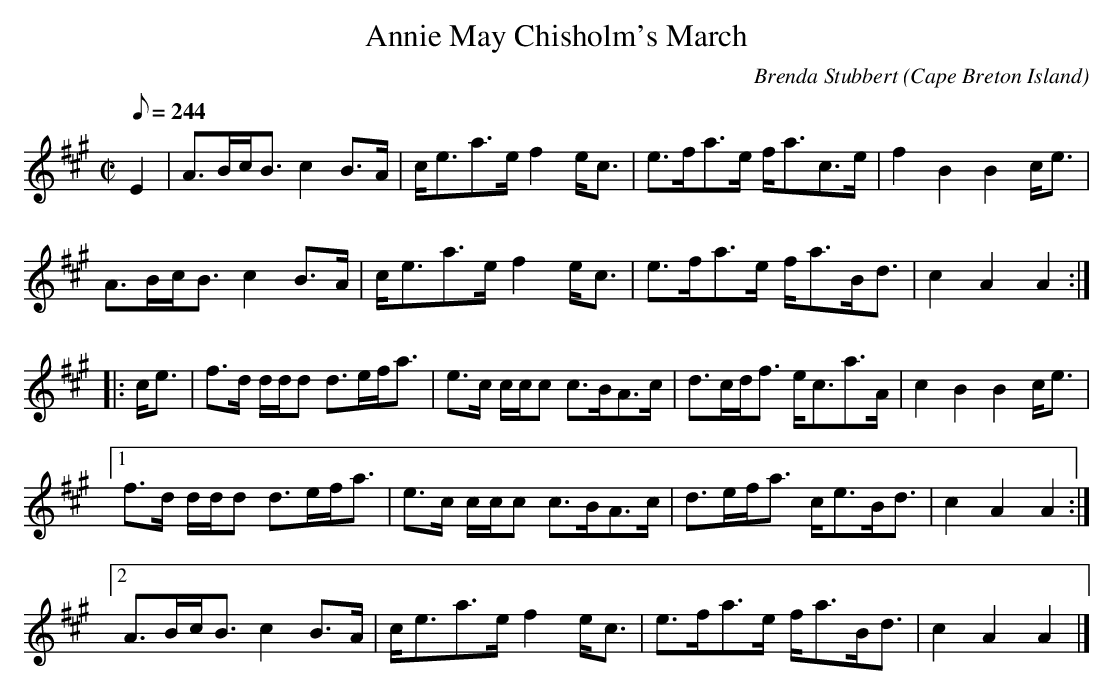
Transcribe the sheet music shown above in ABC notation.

X:1
T:Annie May Chisholm's March
C:Brenda Stubbert
O:Cape Breton Island
L:1/8
Q:244
M:C|
K:A
E2|A>Bc<B c2 B>A|c<ea>e f2 e<c|\
e>fa>e f<ac>e|f2 B2 B2 c<e|
A>Bc<B c2 B>A|c<ea>e f2 e<c|e>fa>e f<aB<d|c2 A2 A2:|
|:c<e|f>d d/d/d d>ef<a|e>c c/c/c c>BA>c|\
d>cd<f e<ca>A|c2 B2 B2 c<e|
[1f>d d/d/d d>ef<a|e>c c/c/c c>BA>c|\
d>ef<a c<eB<d|c2 A2 A2:|
[2A>Bc<B c2 B>A|c<ea>e f2 e<c|e>fa>e f<aB<d|c2 A2 A2|]
